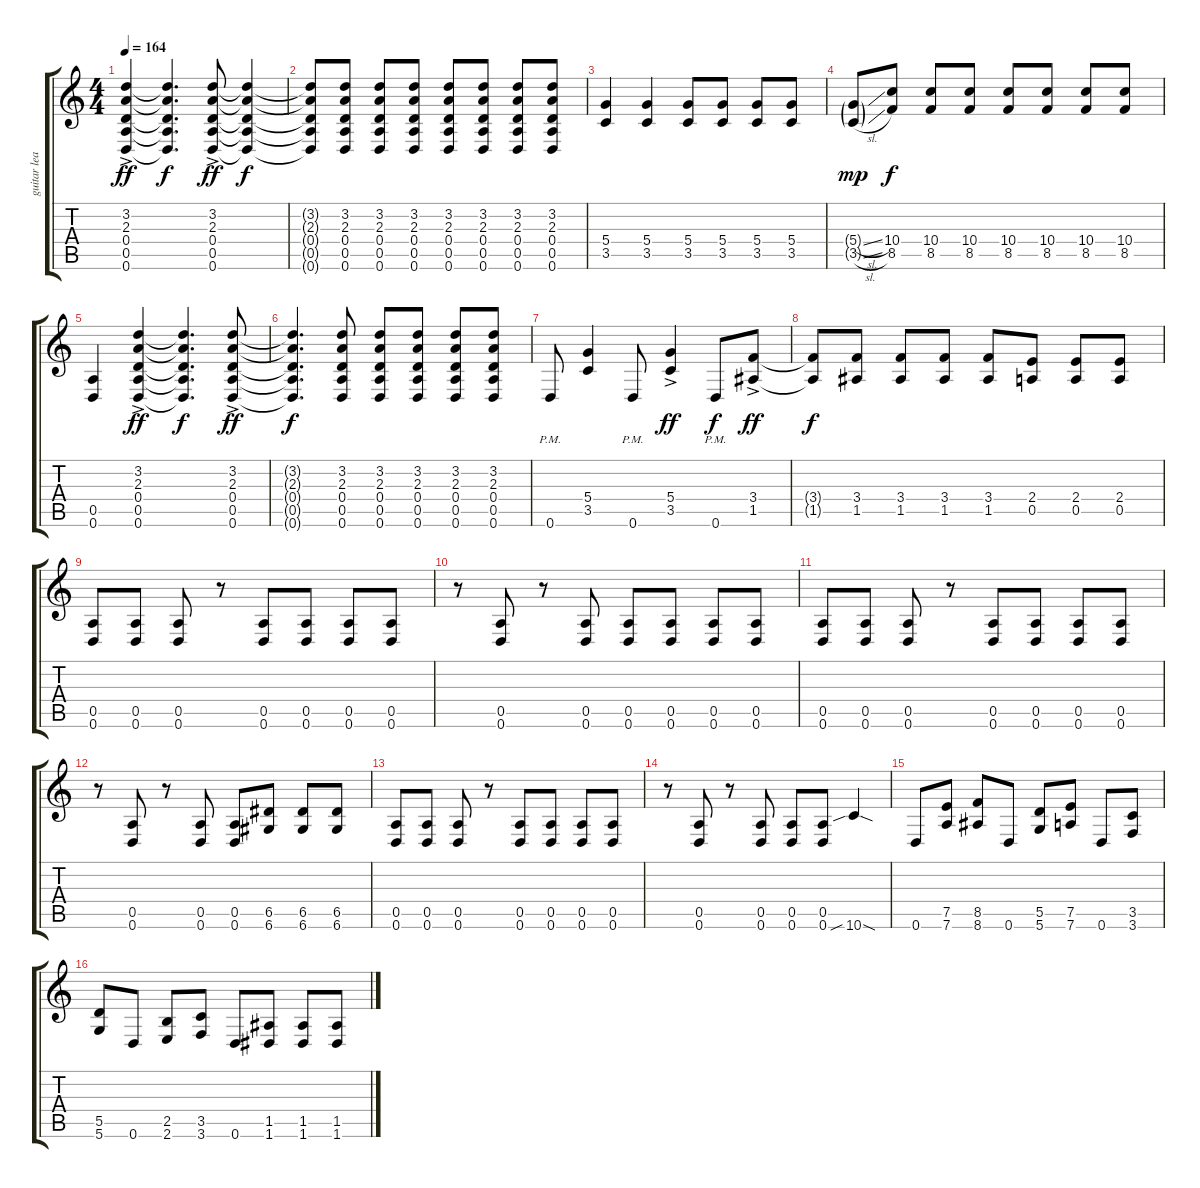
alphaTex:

\track ("guitar lead" "guitar lea") {instrument distortionguitar}
\staff {score tabs}
\tuning (E4 B3 G3 D3 A2 D2) {hide}
\ts (4 4)
\tempo 164
\clef g2
\ks c
(3.2 2.3 0.4{ac} 0.5 0.6).4{dy ff} (3.2{t} 2.3{t} 0.4{t} 0.5{t} 0.6{t}).4{d dy f} (3.2 2.3 0.4{ac} 0.5 0.6).8{dy ff} (3.2{t} 2.3{t} 0.4{t} 0.5{t} 0.6{t}).4{dy f} |
(3.2{t} 2.3{t} 0.4{t} 0.5{t} 0.6{t}).8 (3.2 2.3 0.4 0.5 0.6).8 (3.2 2.3 0.4 0.5 0.6).8 (3.2 2.3 0.4 0.5 0.6).8 (3.2 2.3 0.4 0.5 0.6).8 (3.2 2.3 0.4 0.5 0.6).8 (3.2 2.3 0.4 0.5 0.6).8 (3.2 2.3 0.4 0.5 0.6).8 |
(5.4 3.5).4 (5.4 3.5).4 (5.4 3.5).8 (5.4 3.5).8 (5.4 3.5).8 (5.4 3.5).8 |
(5.4{sl g} 3.5{sl g}).8{dy mp} (10.4 8.5).8{dy f} (10.4 8.5).8 (10.4 8.5).8 (10.4 8.5).8 (10.4 8.5).8 (10.4 8.5).8 (10.4 8.5).8 |
(0.5 0.6).4 (3.2 2.3 0.4{ac} 0.5 0.6).4{dy ff} (3.2{t} 2.3{t} 0.4{t} 0.5{t} 0.6{t}).4{d dy f} (3.2 2.3 0.4{ac} 0.5 0.6).8{dy ff} |
(3.2{t} 2.3{t} 0.4{t} 0.5{t} 0.6{t}).4{d dy f} (3.2 2.3 0.4 0.5 0.6).8 (3.2 2.3 0.4 0.5 0.6).8 (3.2 2.3 0.4 0.5 0.6).8 (3.2 2.3 0.4 0.5 0.6).8 (3.2 2.3 0.4 0.5 0.6).8 |
0.6{pm}.8 (5.4 3.5).4 0.6{pm}.8 (5.4{ac} 3.5).4{dy ff} 0.6{pm}.8{dy f} (3.4 1.5{ac}).8{dy ff} |
(3.4{t} 1.5{t}).8{dy f} (3.4 1.5).8 (3.4 1.5).8 (3.4 1.5).8 (3.4 1.5).8 (2.4 0.5).8 (2.4 0.5).8 (2.4 0.5).8 |
(0.5 0.6).8 (0.5 0.6).8 (0.5 0.6).8 r.8 (0.5 0.6).8 (0.5 0.6).8 (0.5 0.6).8 (0.5 0.6).8 |
r.8 (0.5 0.6).8 r.8 (0.5 0.6).8 (0.5 0.6).8 (0.5 0.6).8 (0.5 0.6).8 (0.5 0.6).8 |
(0.5 0.6).8 (0.5 0.6).8 (0.5 0.6).8 r.8 (0.5 0.6).8 (0.5 0.6).8 (0.5 0.6).8 (0.5 0.6).8 |
r.8 (0.5 0.6).8 r.8 (0.5 0.6).8 (0.5 0.6).8 (6.5 6.6).8 (6.5 6.6).8 (6.5 6.6).8 |
(0.5 0.6).8 (0.5 0.6).8 (0.5 0.6).8 r.8 (0.5 0.6).8 (0.5 0.6).8 (0.5 0.6).8 (0.5 0.6).8 |
r.8 (0.5 0.6).8 r.8 (0.5 0.6).8 (0.5 0.6).8 (0.5 0.6).8 10.6{sib sod}.4 |
0.6.8 (7.5 7.6).8 (8.5 8.6).8 0.6.8 (5.5 5.6).8 (7.5 7.6).8 0.6.8 (3.5 3.6).8 |
(5.5 5.6).8 0.6.8 (2.5 2.6).8 (3.5 3.6).8 0.6.8 (1.5 1.6).8 (1.5 1.6).8 (1.5 1.6).8
